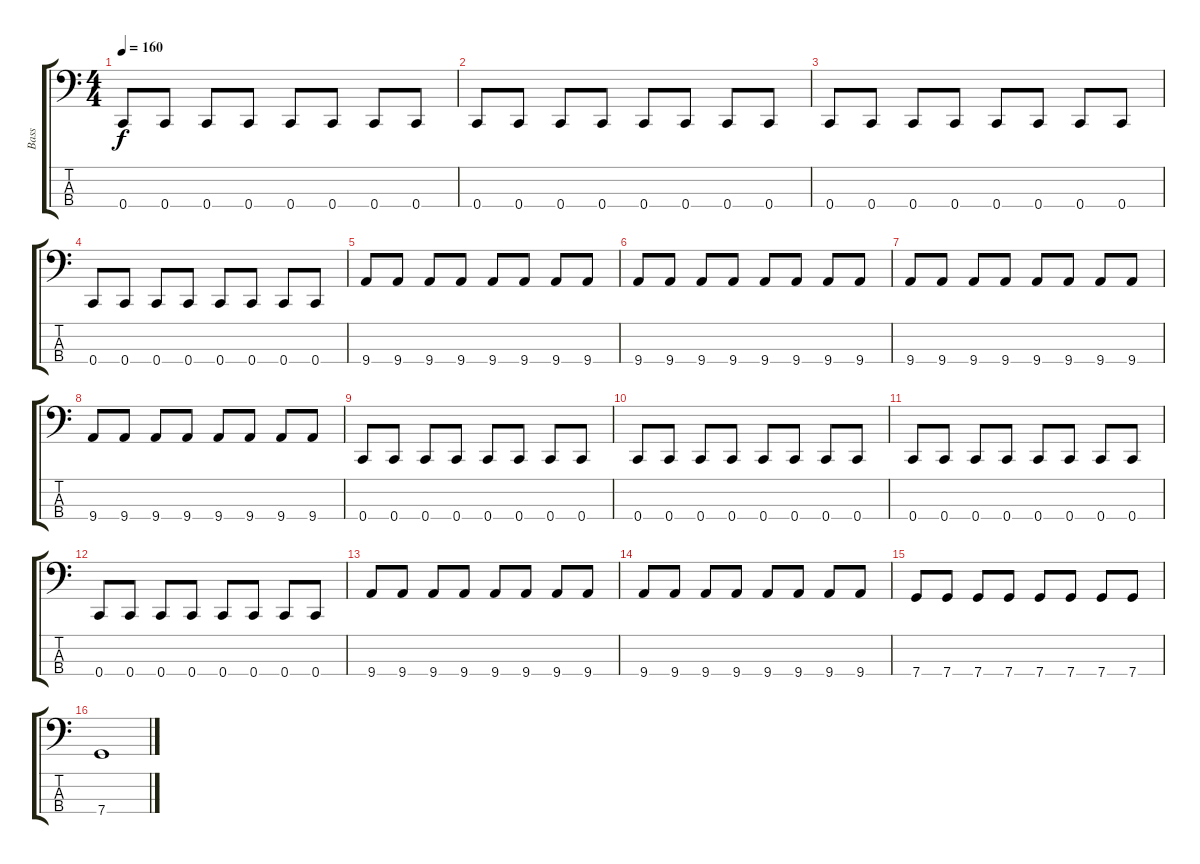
\track ("Bass" "Bass") {instrument electricbassfinger}
\staff {score tabs}
\tuning (F2 C2 G1 C1) {hide}
\ts (4 4)
\tempo 160
\clef f4
\ks c
0.4.8{dy f} 0.4.8 0.4.8 0.4.8 0.4.8 0.4.8 0.4.8 0.4.8 |
0.4.8 0.4.8 0.4.8 0.4.8 0.4.8 0.4.8 0.4.8 0.4.8 |
0.4.8 0.4.8 0.4.8 0.4.8 0.4.8 0.4.8 0.4.8 0.4.8 |
0.4.8 0.4.8 0.4.8 0.4.8 0.4.8 0.4.8 0.4.8 0.4.8 |
9.4.8 9.4.8 9.4.8 9.4.8 9.4.8 9.4.8 9.4.8 9.4.8 |
9.4.8 9.4.8 9.4.8 9.4.8 9.4.8 9.4.8 9.4.8 9.4.8 |
9.4.8 9.4.8 9.4.8 9.4.8 9.4.8 9.4.8 9.4.8 9.4.8 |
9.4.8 9.4.8 9.4.8 9.4.8 9.4.8 9.4.8 9.4.8 9.4.8 |
0.4.8 0.4.8 0.4.8 0.4.8 0.4.8 0.4.8 0.4.8 0.4.8 |
0.4.8 0.4.8 0.4.8 0.4.8 0.4.8 0.4.8 0.4.8 0.4.8 |
0.4.8 0.4.8 0.4.8 0.4.8 0.4.8 0.4.8 0.4.8 0.4.8 |
0.4.8 0.4.8 0.4.8 0.4.8 0.4.8 0.4.8 0.4.8 0.4.8 |
9.4.8 9.4.8 9.4.8 9.4.8 9.4.8 9.4.8 9.4.8 9.4.8 |
9.4.8 9.4.8 9.4.8 9.4.8 9.4.8 9.4.8 9.4.8 9.4.8 |
7.4.8 7.4.8 7.4.8 7.4.8 7.4.8 7.4.8 7.4.8 7.4.8 |
7.4.1
